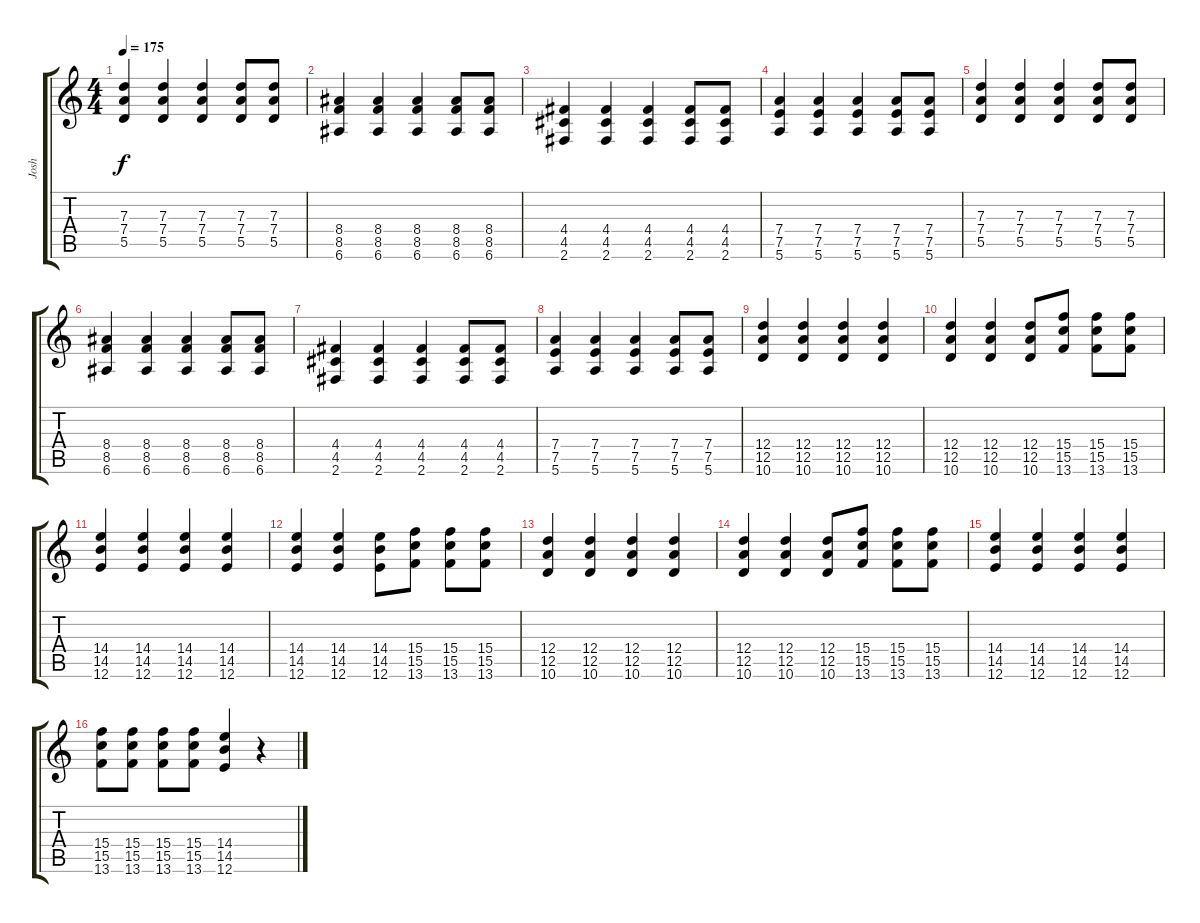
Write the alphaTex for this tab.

\track ("Josh" "Josh") {instrument acousticguitarnylon}
\staff {score tabs}
\tuning (E4 B3 G3 D3 A2 E2) {hide}
\ts (4 4)
\tempo 175
\clef g2
\ks c
(7.3 7.4 5.5).4{dy f} (7.3 7.4 5.5).4 (7.3 7.4 5.5).4 (7.3 7.4 5.5).8 (7.3 7.4 5.5).8 |
(8.4 8.5 6.6).4 (8.4 8.5 6.6).4 (8.4 8.5 6.6).4 (8.4 8.5 6.6).8 (8.4 8.5 6.6).8 |
(4.4 4.5 2.6).4 (4.4 4.5 2.6).4 (4.4 4.5 2.6).4 (4.4 4.5 2.6).8 (4.4 4.5 2.6).8 |
(7.4 7.5 5.6).4 (7.4 7.5 5.6).4 (7.4 7.5 5.6).4 (7.4 7.5 5.6).8 (7.4 7.5 5.6).8 |
(7.3 7.4 5.5).4 (7.3 7.4 5.5).4 (7.3 7.4 5.5).4 (7.3 7.4 5.5).8 (7.3 7.4 5.5).8 |
(8.4 8.5 6.6).4 (8.4 8.5 6.6).4 (8.4 8.5 6.6).4 (8.4 8.5 6.6).8 (8.4 8.5 6.6).8 |
(4.4 4.5 2.6).4 (4.4 4.5 2.6).4 (4.4 4.5 2.6).4 (4.4 4.5 2.6).8 (4.4 4.5 2.6).8 |
(7.4 7.5 5.6).4 (7.4 7.5 5.6).4 (7.4 7.5 5.6).4 (7.4 7.5 5.6).8 (7.4 7.5 5.6).8 |
(12.4 12.5 10.6).4 (12.4 12.5 10.6).4 (12.4 12.5 10.6).4 (12.4 12.5 10.6).4 |
(12.4 12.5 10.6).4 (12.4 12.5 10.6).4 (12.4 12.5 10.6).8 (15.4 15.5 13.6).8 (15.4 15.5 13.6).8 (15.4 15.5 13.6).8 |
(14.4 14.5 12.6).4 (14.4 14.5 12.6).4 (14.4 14.5 12.6).4 (14.4 14.5 12.6).4 |
(14.4 14.5 12.6).4 (14.4 14.5 12.6).4 (14.4 14.5 12.6).8 (15.4 15.5 13.6).8 (15.4 15.5 13.6).8 (15.4 15.5 13.6).8 |
(12.4 12.5 10.6).4 (12.4 12.5 10.6).4 (12.4 12.5 10.6).4 (12.4 12.5 10.6).4 |
(12.4 12.5 10.6).4 (12.4 12.5 10.6).4 (12.4 12.5 10.6).8 (15.4 15.5 13.6).8 (15.4 15.5 13.6).8 (15.4 15.5 13.6).8 |
(14.4 14.5 12.6).4 (14.4 14.5 12.6).4 (14.4 14.5 12.6).4 (14.4 14.5 12.6).4 |
(15.4 15.5 13.6).8 (15.4 15.5 13.6).8 (15.4 15.5 13.6).8 (15.4 15.5 13.6).8 (14.4 14.5 12.6).4 r.4
